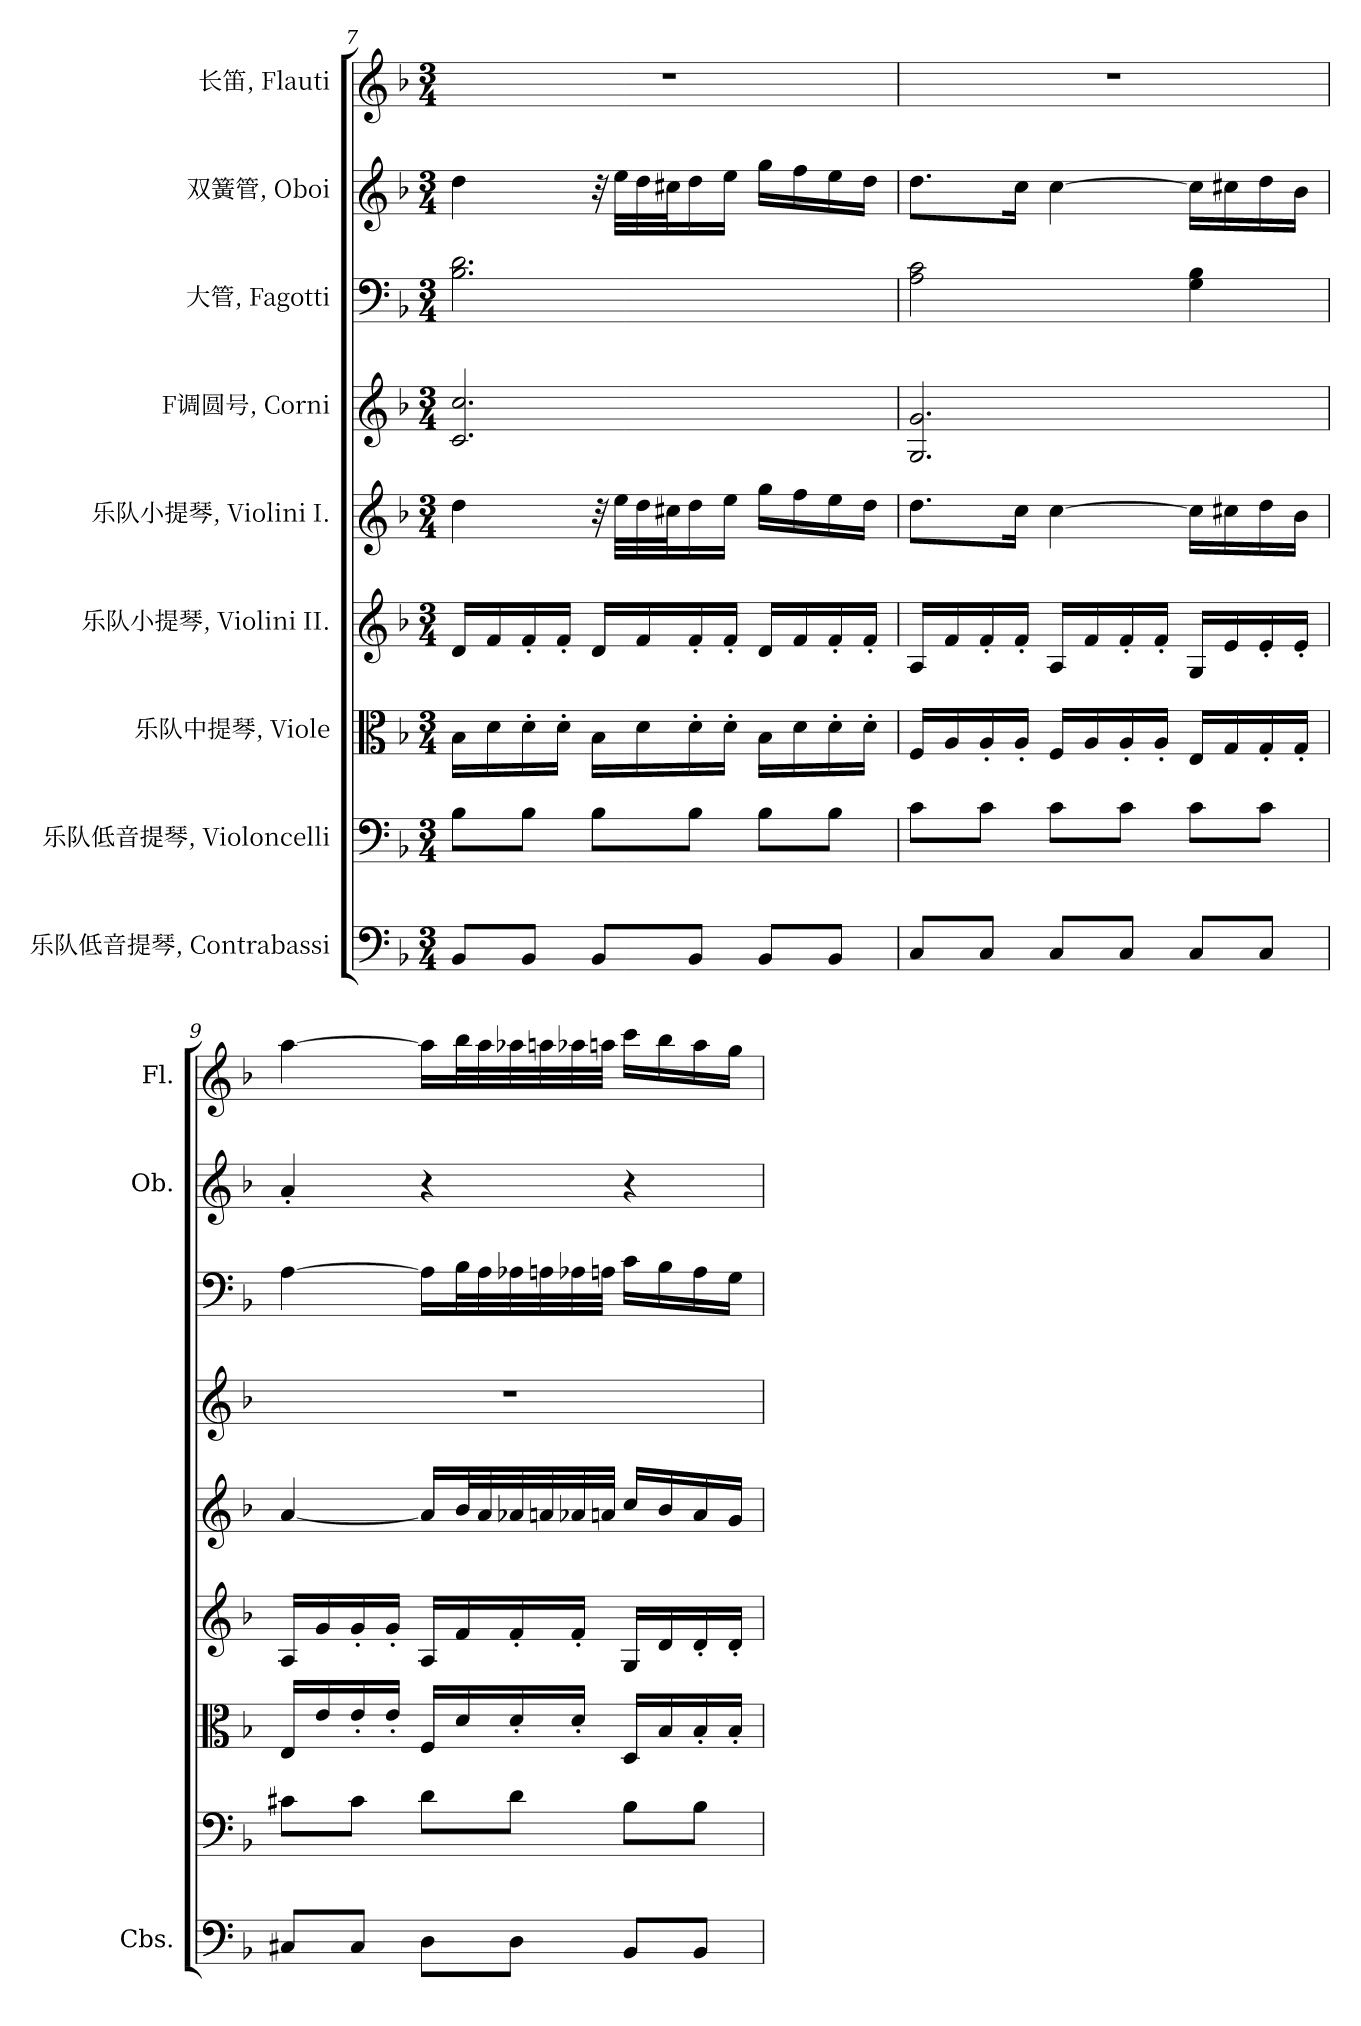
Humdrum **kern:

**kern	**kern	**kern	**kern	**kern	**kern	**kern	**kern	**kern
*part9	*part8	*part7	*part6	*part5	*part4	*part3	*part2	*part1
*staff9	*staff8	*staff7	*staff6	*staff5	*staff4	*staff3	*staff2	*staff1
*I"乐队低音提琴, Contrabassi	*I"乐队低音提琴, Violoncelli	*I"乐队中提琴, Viole	*I"乐队小提琴, Violini II.	*I"乐队小提琴, Violini I.	*I"F调圆号, Corni	*I"大管, Fagotti	*I"双簧管, Oboi	*I"长笛, Flauti
*I'Cbs.	*	*	*	*	*	*	*I'Ob.	*I'Fl.
*clefF4	*clefF4	*clefC3	*clefG2	*clefG2	*clefG2	*clefF4	*clefG2	*clefG2
*ITrd7c12	*ITrd7c12	*	*	*	*ITrd4c7	*	*	*
*k[b-]	*k[b-]	*k[b-]	*k[b-]	*k[b-]	*k[b-e-]	*k[b-]	*k[b-]	*k[b-]
*M3/4	*M3/4	*M3/4	*M3/4	*M3/4	*M3/4	*M3/4	*M3/4	*M3/4
=7	=7	=7	=7	=7	=7	=7	=7	=7
8BBB-/L	8BB-\L	16B-\LL	16d/LL	4dd\	2.F/ 2.f/	2.B-\ 2.d\	4dd\	2.r
.	.	16d\	16f/	.	.	.	.	.
8BBB-/J	8BB-\J	16d'\	16f'/	.	.	.	.	.
.	.	16d'\JJ	16f'/JJ	.	.	.	.	.
8BBB-/L	8BB-\L	16B-\LL	16d/LL	32r	.	.	32r	.
.	.	.	.	32ee\LLL	.	.	32ee\LLL	.
.	.	16d\	16f/	32dd\	.	.	32dd\	.
.	.	.	.	32cc#X\J	.	.	32cc#X\J	.
8BBB-/J	8BB-\J	16d'\	16f'/	16dd\	.	.	16dd\	.
.	.	16d'\JJ	16f'/JJ	16ee\JJ	.	.	16ee\JJ	.
8BBB-/L	8BB-\L	16B-\LL	16d/LL	16gg\LL	.	.	16gg\LL	.
.	.	16d\	16f/	16ff\	.	.	16ff\	.
8BBB-/J	8BB-\J	16d'\	16f'/	16ee\	.	.	16ee\	.
.	.	16d'\JJ	16f'/JJ	16dd\JJ	.	.	16dd\JJ	.
!!LO:PB:g=z
=8	=8	=8	=8	=8	=8	=8	=8	=8
8CC/L	8C\L	16F/LL	16A/LL	8.dd\L	2.C/ 2.c/	2A\ 2c\	8.dd\L	2.r
.	.	16A/	16f/	.	.	.	.	.
8CC/J	8C\J	16A'/	16f'/	.	.	.	.	.
.	.	16A'/JJ	16f'/JJ	16cc\Jk	.	.	16cc\Jk	.
8CC/L	8C\L	16F/LL	16A/LL	[4cc\	.	.	[4cc\	.
.	.	16A/	16f/	.	.	.	.	.
8CC/J	8C\J	16A'/	16f'/	.	.	.	.	.
.	.	16A'/JJ	16f'/JJ	.	.	.	.	.
8CC/L	8C\L	16E/LL	16G/LL	16cc\LL]	.	4G\ 4B-\	16cc\LL]	.
.	.	16G/	16e/	16cc#X\	.	.	16cc#X\	.
8CC/J	8C\J	16G'/	16e'/	16dd\	.	.	16dd\	.
.	.	16G'/JJ	16e'/JJ	16b-\JJ	.	.	16b-\JJ	.
=9	=9	=9	=9	=9	=9	=9	=9	=9
8CC#X/L	8C#X\L	16E/LL	16A/LL	[4a/	2.r	[4A\	4a'/	[4aa\
.	.	16e/	16g/	.	.	.	.	.
8CC#/J	8C#\J	16e'/	16g'/	.	.	.	.	.
.	.	16e'/JJ	16g'/JJ	.	.	.	.	.
8DD\L	8D\L	16F/LL	16A/LL	16a/LL]	.	16A\LL]	4r	16aa\LL]
.	.	16d/	16f/	32b-/L	.	32B-\L	.	32bb-\L
.	.	.	.	32a/	.	32A\	.	32aa\
8DD\J	8D\J	16d'/	16f'/	32a-X/	.	32A-X\	.	32aa-X\
.	.	.	.	32an/	.	32An\	.	32aan\
.	.	16d'/JJ	16f'/JJ	32a-X/	.	32A-X\	.	32aa-X\
.	.	.	.	32an/JJJ	.	32An\JJJ	.	32aan\JJJ
8BBB-/L	8BB-\L	16D/LL	16G/LL	16cc/LL	.	16c\LL	4r	16ccc\LL
.	.	16B-/	16d/	16b-/	.	16B-\	.	16bb-\
8BBB-/J	8BB-\J	16B-'/	16d'/	16a/	.	16A\	.	16aa\
.	.	16B-'/JJ	16d'/JJ	16g/JJ	.	16G\JJ	.	16gg\JJ
=	=	=	=	=	=	=	=	=
*-	*-	*-	*-	*-	*-	*-	*-	*-
